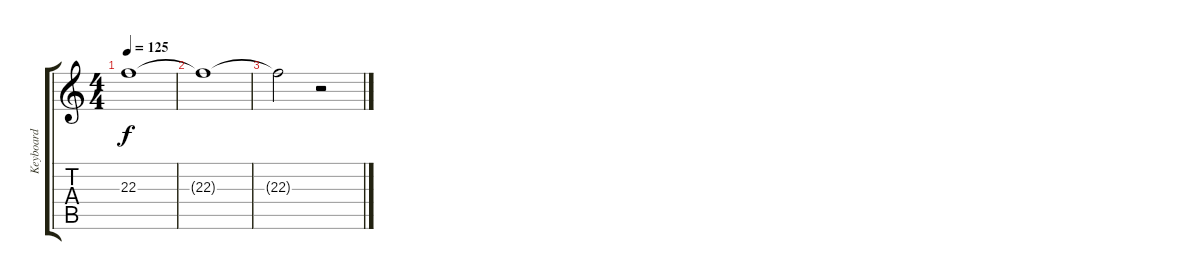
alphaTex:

\track ("Keyboard" "Keyboard") {instrument lead2sawtooth}
\staff {score tabs}
\tuning (E4 B3 G3 D3 A2 E2) {hide}
\ts (4 4)
\tempo 125
\clef g2
\ks c
22.3{t}.1{dy f} |
22.3{t}.1 |
22.3{t}.2 r.2
